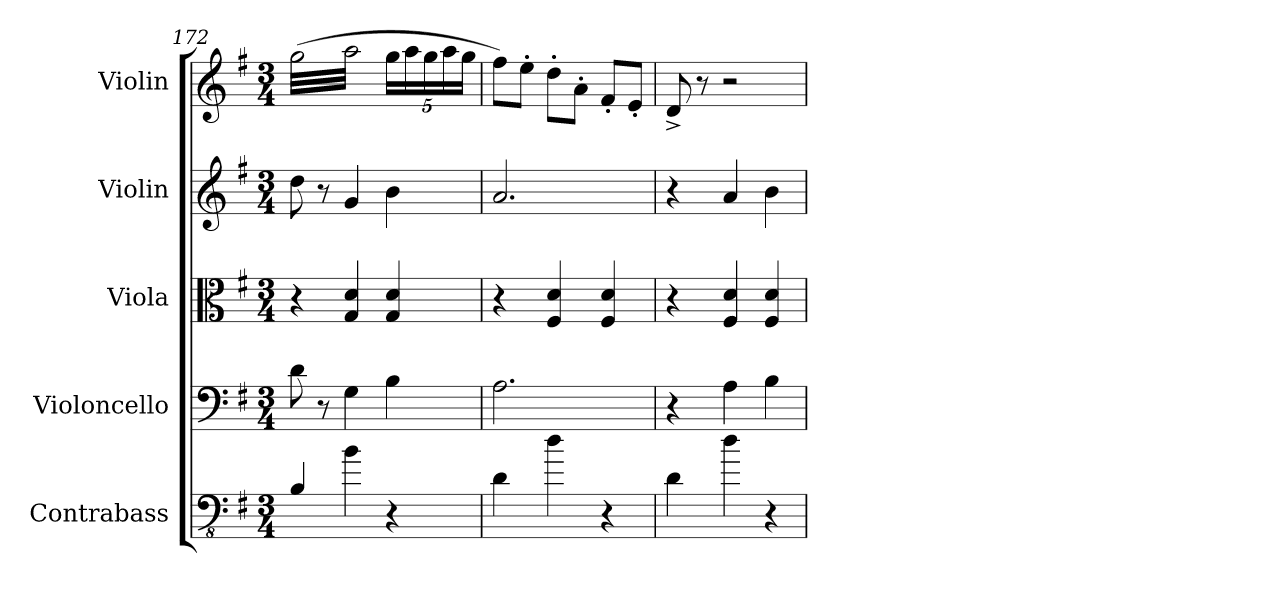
**kern	**kern	**kern	**kern	**kern
*part5	*part4	*part3	*part2	*part1
*staff5	*staff4	*staff3	*staff2	*staff1
*I"Contrabass	*I"Violoncello	*I"Viola	*I"Violin	*I"Violin
*I'Cb.	*I'Vc.	*I'Vla.	*I'Vln.	*I'Vln.
*clefFv4	*clefF4	*clefC3	*clefG2	*clefG2
*ITrd7c12	*	*	*	*
*k[f#]	*k[f#]	*k[f#]	*k[f#]	*k[f#]
*M3/4	*M3/4	*M3/4	*M3/4	*M3/4
=172	=172	=172	=172	=172
*	*	*	*	*tremolo
4BBB/	8d\	4r	8dd\	(32gg\LLL
.	.	.	.	32aa\
.	.	.	.	32gg\
.	.	.	.	32aa\
.	8r	.	8r	32gg\
.	.	.	.	32aa\
.	.	.	.	32gg\
.	.	.	.	32aa\
4BB\	4G\	4G/ 4d/	4g/	32gg\
.	.	.	.	32aa\
.	.	.	.	32gg\
.	.	.	.	32aa\
.	.	.	.	32gg\
.	.	.	.	32aa\
.	.	.	.	32gg\
.	.	.	.	32aa\JJJ
*	*	*	*	*Xtremolo
*	*	*	*	*Xbrackettup
4r	4B\	4G/ 4d/	4b\	20gg\LL
.	.	.	.	.
.	.	.	.	20aa\
.	.	.	.	.
.	.	.	.	.
.	.	.	.	20gg\
.	.	.	.	.
.	.	.	.	20aa\
.	.	.	.	.
.	.	.	.	.
.	.	.	.	20gg\JJ
.	.	.	.	.
!!LO:PB:g=z
=173	=173	=173	=173	=173
4DD\	2.A\	4r	2.a/	8ff#\L)
.	.	.	.	8ee'\J
4D\	.	4F#/ 4d/	.	8dd'\L
.	.	.	.	8a'\J
4r	.	4F#/ 4d/	.	8f#'/L
.	.	.	.	8e'/J
=174	=174	=174	=174	=174
4DD\	4r	4r	4r	8d^/
.	.	.	.	8r
4D\	4A\	4F#/ 4d/	4a/	2r
4r	4B\	4F#/ 4d/	4b\	.
=	=	=	=	=
*-	*-	*-	*-	*-
